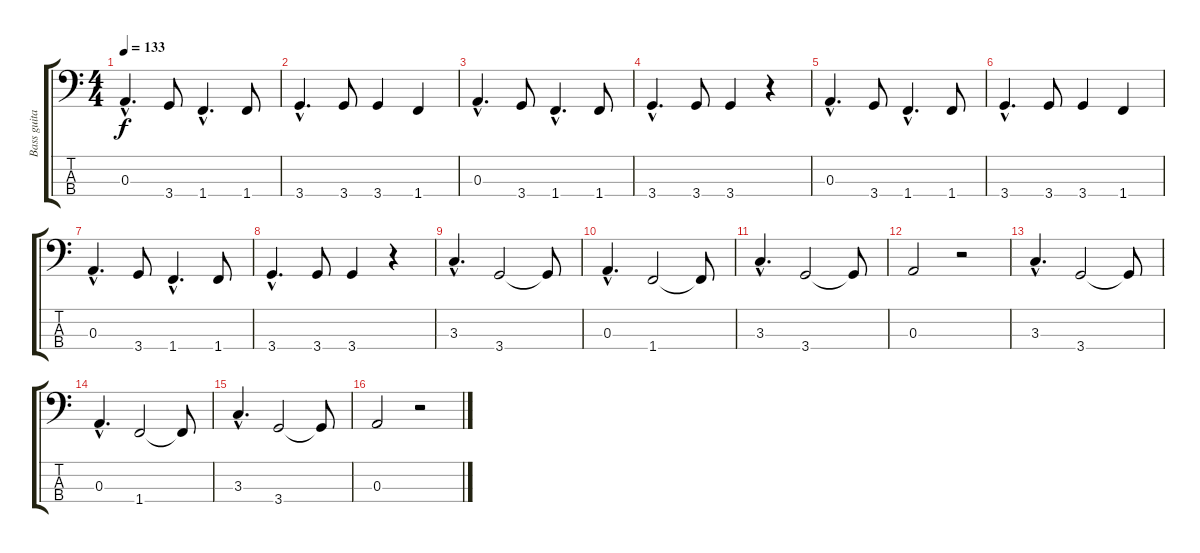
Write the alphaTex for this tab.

\track ("Bass guitar" "Bass guita") {instrument electricbasspick}
\staff {score tabs}
\tuning (G2 D2 A1 E1) {hide}
\ts (4 4)
\tempo 133
\clef f4
\ks c
0.3{hac}.4{d dy f} 3.4.8 1.4{hac}.4{d} 1.4.8 |
3.4{hac}.4{d} 3.4.8 3.4.4 1.4.4 |
0.3{hac}.4{d} 3.4.8 1.4{hac}.4{d} 1.4.8 |
3.4{hac}.4{d} 3.4.8 3.4.4 r.4 |
0.3{hac}.4{d} 3.4.8 1.4{hac}.4{d} 1.4.8 |
3.4{hac}.4{d} 3.4.8 3.4.4 1.4.4 |
0.3{hac}.4{d} 3.4.8 1.4{hac}.4{d} 1.4.8 |
3.4{hac}.4{d} 3.4.8 3.4.4 r.4 |
3.3{hac}.4{d} 3.4.2 3.4{t}.8 |
0.3{hac}.4{d} 1.4.2 1.4{t}.8 |
3.3{hac}.4{d} 3.4.2 3.4{t}.8 |
0.3.2 r.2 |
3.3{hac}.4{d} 3.4.2 3.4{t}.8 |
0.3{hac}.4{d} 1.4.2 1.4{t}.8 |
3.3{hac}.4{d} 3.4.2 3.4{t}.8 |
0.3.2 r.2
